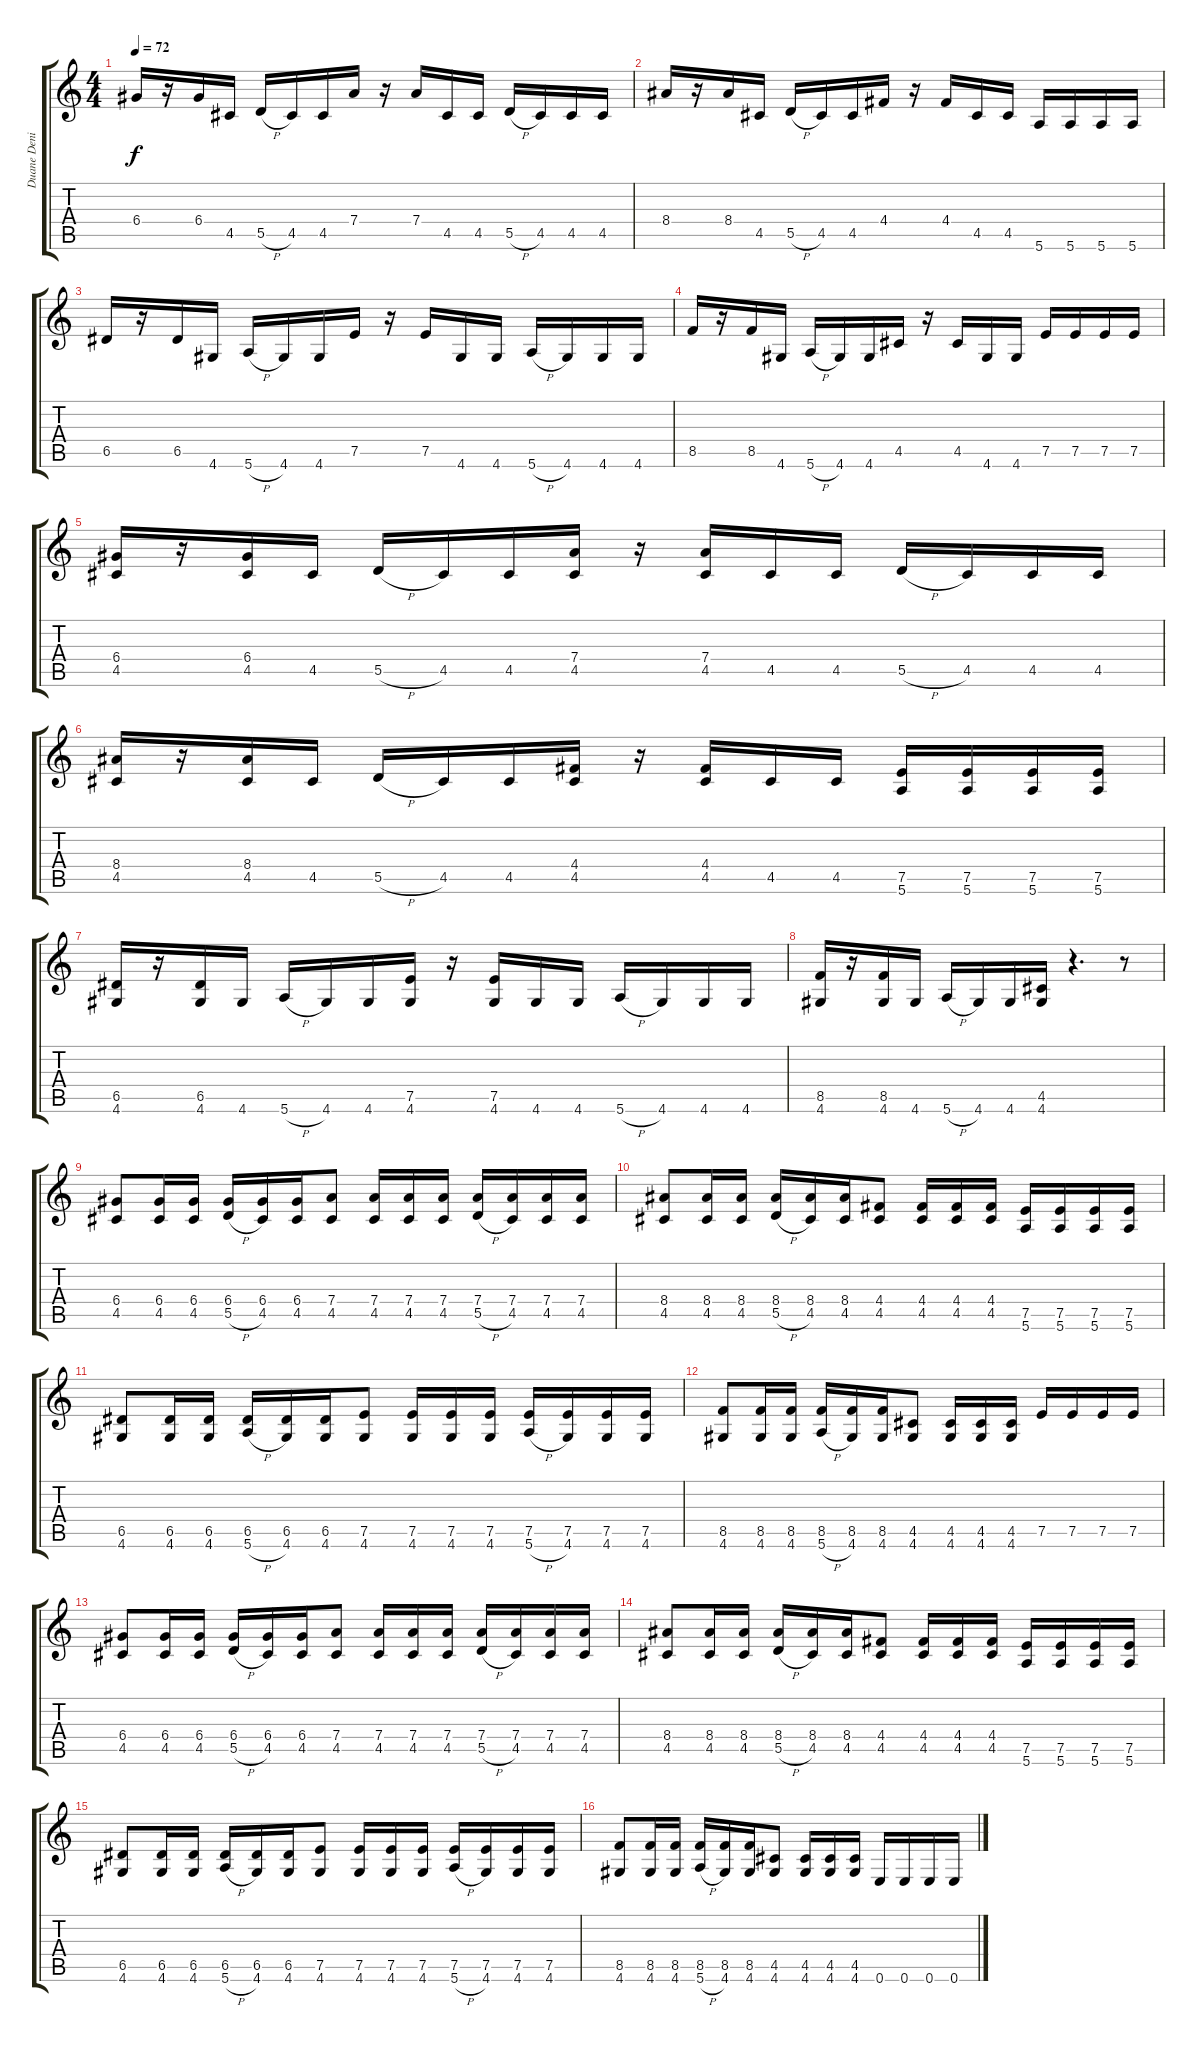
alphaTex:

\track ("Duane Denison (Guitar)" "Duane Deni") {instrument overdrivenguitar}
\staff {score tabs}
\tuning (E4 B3 G3 D3 A2 E2) {hide}
\ts (4 4)
\tempo 72
\clef g2
\ks c
6.4.16{dy f} r.16 6.4.16 4.5.16 5.5{h}.16 4.5.16 4.5.16 7.4.16 r.16 7.4.16 4.5.16 4.5.16 5.5{h}.16 4.5.16 4.5.16 4.5.16 |
8.4.16 r.16 8.4.16 4.5.16 5.5{h}.16 4.5.16 4.5.16 4.4.16 r.16 4.4.16 4.5.16 4.5.16 5.6.16 5.6.16 5.6.16 5.6.16 |
6.5.16 r.16 6.5.16 4.6.16 5.6{h}.16 4.6.16 4.6.16 7.5.16 r.16 7.5.16 4.6.16 4.6.16 5.6{h}.16 4.6.16 4.6.16 4.6.16 |
8.5.16 r.16 8.5.16 4.6.16 5.6{h}.16 4.6.16 4.6.16 4.5.16 r.16 4.5.16 4.6.16 4.6.16 7.5.16 7.5.16 7.5.16 7.5.16 |
(6.4 4.5).16 r.16 (6.4 4.5).16 4.5.16 5.5{h}.16 4.5.16 4.5.16 (7.4 4.5).16 r.16 (7.4 4.5).16 4.5.16 4.5.16 5.5{h}.16 4.5.16 4.5.16 4.5.16 |
(8.4 4.5).16 r.16 (8.4 4.5).16 4.5.16 5.5{h}.16 4.5.16 4.5.16 (4.4 4.5).16 r.16 (4.4 4.5).16 4.5.16 4.5.16 (7.5 5.6).16 (7.5 5.6).16 (7.5 5.6).16 (7.5 5.6).16 |
(6.5 4.6).16 r.16 (6.5 4.6).16 4.6.16 5.6{h}.16 4.6.16 4.6.16 (7.5 4.6).16 r.16 (7.5 4.6).16 4.6.16 4.6.16 5.6{h}.16 4.6.16 4.6.16 4.6.16 |
(8.5 4.6).16 r.16 (8.5 4.6).16 4.6.16 5.6{h}.16 4.6.16 4.6.16 (4.5 4.6).16 r.4{d} r.8 |
(6.4 4.5).8 (6.4 4.5).16 (6.4 4.5).16 (6.4 5.5{h}).16 (6.4 4.5).16 (6.4 4.5).16 (7.4 4.5).8 (7.4 4.5).16 (7.4 4.5).16 (7.4 4.5).16 (7.4 5.5{h}).16 (7.4 4.5).16 (7.4 4.5).16 (7.4 4.5).16 |
(8.4 4.5).8 (8.4 4.5).16 (8.4 4.5).16 (8.4 5.5{h}).16 (8.4 4.5).16 (8.4 4.5).16 (4.4 4.5).8 (4.4 4.5).16 (4.4 4.5).16 (4.4 4.5).16 (7.5 5.6).16 (7.5 5.6).16 (7.5 5.6).16 (7.5 5.6).16 |
(6.5 4.6).8 (6.5 4.6).16 (6.5 4.6).16 (6.5 5.6{h}).16 (6.5 4.6).16 (6.5 4.6).16 (7.5 4.6).8 (7.5 4.6).16 (7.5 4.6).16 (7.5 4.6).16 (7.5 5.6{h}).16 (7.5 4.6).16 (7.5 4.6).16 (7.5 4.6).16 |
(8.5 4.6).8 (8.5 4.6).16 (8.5 4.6).16 (8.5 5.6{h}).16 (8.5 4.6).16 (8.5 4.6).16 (4.5 4.6).8 (4.5 4.6).16 (4.5 4.6).16 (4.5 4.6).16 7.5.16 7.5.16 7.5.16 7.5.16 |
(6.4 4.5).8 (6.4 4.5).16 (6.4 4.5).16 (6.4 5.5{h}).16 (6.4 4.5).16 (6.4 4.5).16 (7.4 4.5).8 (7.4 4.5).16 (7.4 4.5).16 (7.4 4.5).16 (7.4 5.5{h}).16 (7.4 4.5).16 (7.4 4.5).16 (7.4 4.5).16 |
(8.4 4.5).8 (8.4 4.5).16 (8.4 4.5).16 (8.4 5.5{h}).16 (8.4 4.5).16 (8.4 4.5).16 (4.4 4.5).8 (4.4 4.5).16 (4.4 4.5).16 (4.4 4.5).16 (7.5 5.6).16 (7.5 5.6).16 (7.5 5.6).16 (7.5 5.6).16 |
(6.5 4.6).8 (6.5 4.6).16 (6.5 4.6).16 (6.5 5.6{h}).16 (6.5 4.6).16 (6.5 4.6).16 (7.5 4.6).8 (7.5 4.6).16 (7.5 4.6).16 (7.5 4.6).16 (7.5 5.6{h}).16 (7.5 4.6).16 (7.5 4.6).16 (7.5 4.6).16 |
(8.5 4.6).8 (8.5 4.6).16 (8.5 4.6).16 (8.5 5.6{h}).16 (8.5 4.6).16 (8.5 4.6).16 (4.5 4.6).8 (4.5 4.6).16 (4.5 4.6).16 (4.5 4.6).16 0.6.16 0.6.16 0.6.16 0.6.16
